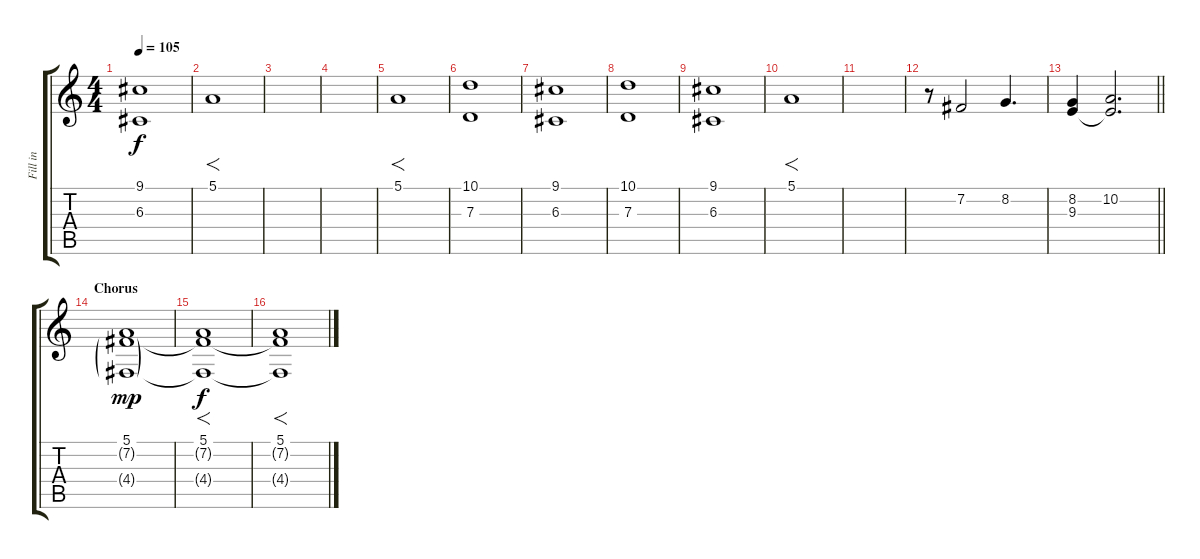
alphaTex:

\track ("Fill in" "Fill in") {instrument stringensemble2}
\staff {score tabs}
\tuning (E4 B3 G3 D3 A2 E2) {hide}
\ts (4 4)
\tempo 105
\clef g2
\ks c
(9.1 6.3).1{dy f} |
5.1.1{f volume 10} |
|
|
5.1.1{f volume 10} |
(10.1 7.3).1{volume 9} |
(9.1 6.3).1 |
(10.1 7.3).1{volume 8} |
(9.1 6.3).1 |
5.1.1{f volume 10} |
|
r.8 7.2.2{volume 13} 8.2.4{d} |
\barLineRight lightlight
(8.2 9.3).4 (10.2 9.3{t}).2{d} |
\section ("" "Chorus")
(5.1 7.2{g} 4.4{g}).1{dy mp volume 10} |
(5.1 7.2{t} 4.4{t}).1{f dy f volume 12} |
(5.1 7.2{t} 4.4{t}).1{f}
